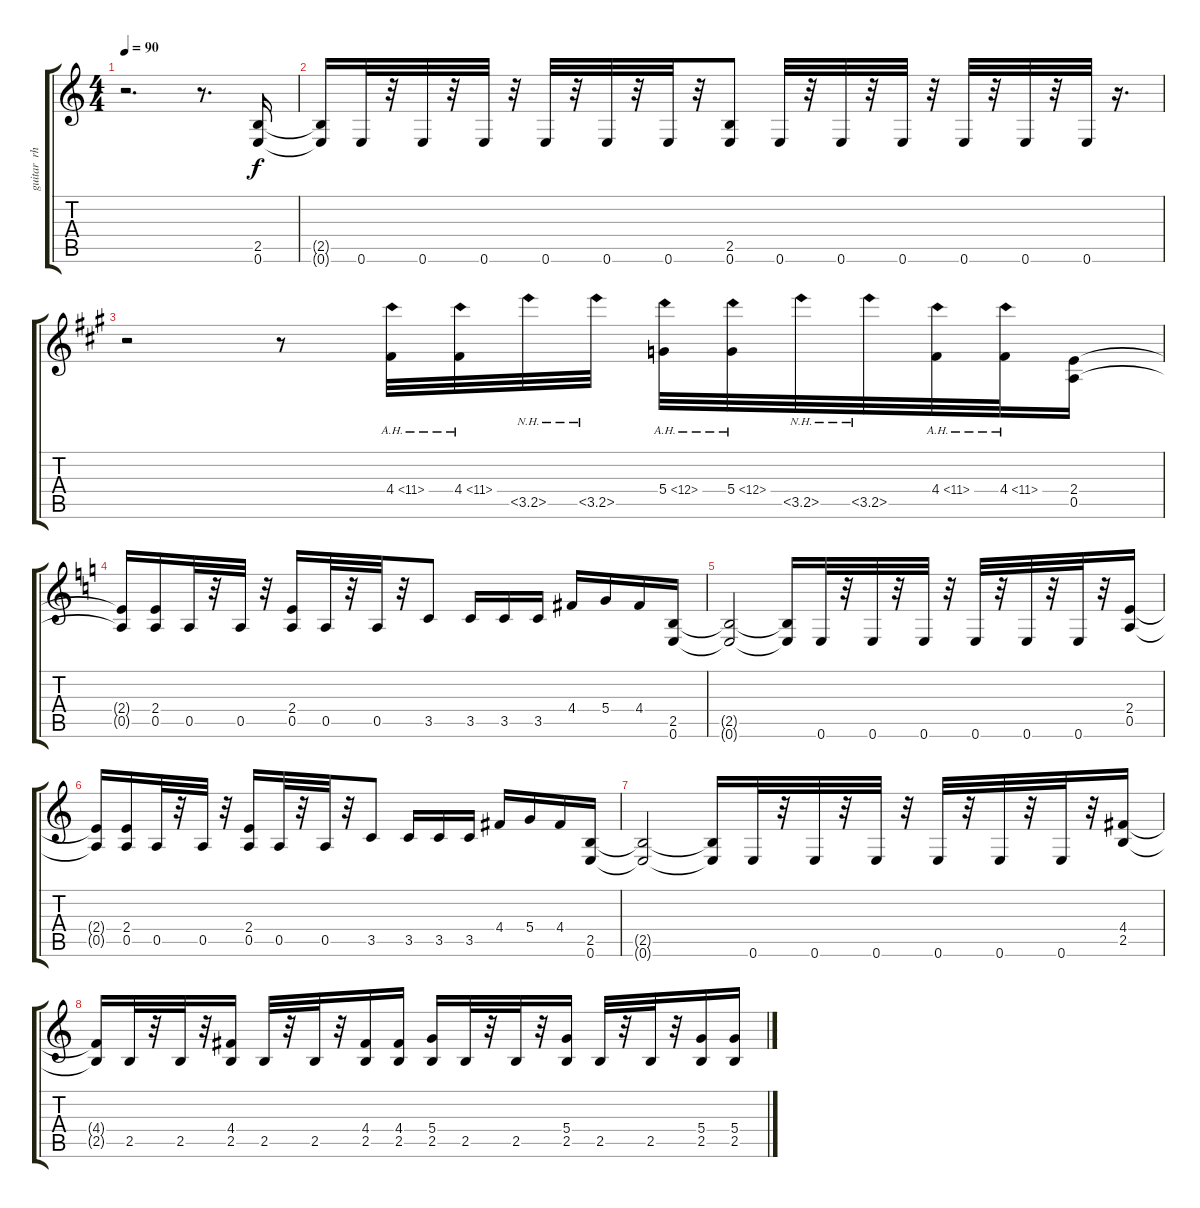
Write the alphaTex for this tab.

\track ("guitar  rhythm  left" "guitar  rh") {instrument distortionguitar}
\staff {score tabs}
\tuning (E4 B3 G3 D3 A2 E2) {hide}
\ts (4 4)
\tempo 90
\clef g2
\ks c
r.2{d dy f} r.8{d} (2.5 0.6).16 |
(2.5{t} 0.6{t}).16 0.6.32 r.32 0.6.32 r.32 0.6.32 r.32 0.6.32 r.32 0.6.32 r.32 0.6.32 r.32 (2.5 0.6).8 0.6.32 r.32 0.6.32 r.32 0.6.32 r.32 0.6.32 r.32 0.6.32 r.32 0.6.32 r.16{d} |
\ks f#minor
r.2 r.8 4.4{ah 7}.32 4.4{ah 7}.32 3.5{nh}.32 3.5{nh}.32 5.4{ah 7}.32 5.4{ah 7}.32 3.5{nh}.32 3.5{nh}.32 4.4{ah 7}.32 4.4{ah 7}.32 (2.4 0.5).16 |
\ks c
(2.4{t} 0.5{t}).16 (2.4 0.5).16 0.5.32 r.32 0.5.32 r.32 (2.4 0.5).16 0.5.32 r.32 0.5.32 r.32 3.5.8 3.5.16 3.5.16 3.5.16 4.4.16 5.4.16 4.4.16 (2.5 0.6).16 |
(2.5{t} 0.6{t}).2 (2.5{t} 0.6{t}).16 0.6.32 r.32 0.6.32 r.32 0.6.32 r.32 0.6.32 r.32 0.6.32 r.32 0.6.32 r.32 (2.4 0.5).16 |
(2.4{t} 0.5{t}).16 (2.4 0.5).16 0.5.32 r.32 0.5.32 r.32 (2.4 0.5).16 0.5.32 r.32 0.5.32 r.32 3.5.8 3.5.16 3.5.16 3.5.16 4.4.16 5.4.16 4.4.16 (2.5 0.6).16 |
(2.5{t} 0.6{t}).2 (2.5{t} 0.6{t}).16 0.6.32 r.32 0.6.32 r.32 0.6.32 r.32 0.6.32 r.32 0.6.32 r.32 0.6.32 r.32 (4.4 2.5).16 |
(4.4{t} 2.5{t}).16 2.5.32 r.32 2.5.32 r.32 (4.4 2.5).16 2.5.32 r.32 2.5.32 r.32 (4.4 2.5).16 (4.4 2.5).16 (5.4 2.5).16 2.5.32 r.32 2.5.32 r.32 (5.4 2.5).16 2.5.32 r.32 2.5.32 r.32 (5.4 2.5).16 (5.4 2.5).16
